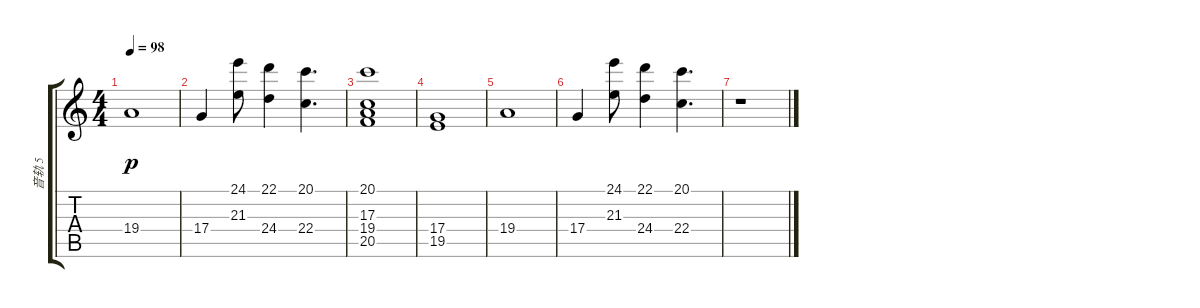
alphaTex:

\track ("音轨 5" "音轨 5") {instrument stringensemble1}
\staff {score tabs}
\tuning (E4 B3 G3 D3 A2 E2) {hide}
\ts (4 4)
\tempo 98
\clef g2
\ks c
19.4.1{dy p} |
17.4.4 (24.1 21.3).8 (22.1 24.4).4 (20.1 22.4).4{d} |
(20.1 17.3 19.4 20.5).1 |
(17.4 19.5).1 |
19.4.1 |
17.4.4 (24.1 21.3).8 (22.1 24.4).4 (20.1 22.4).4{d} |
r.1
